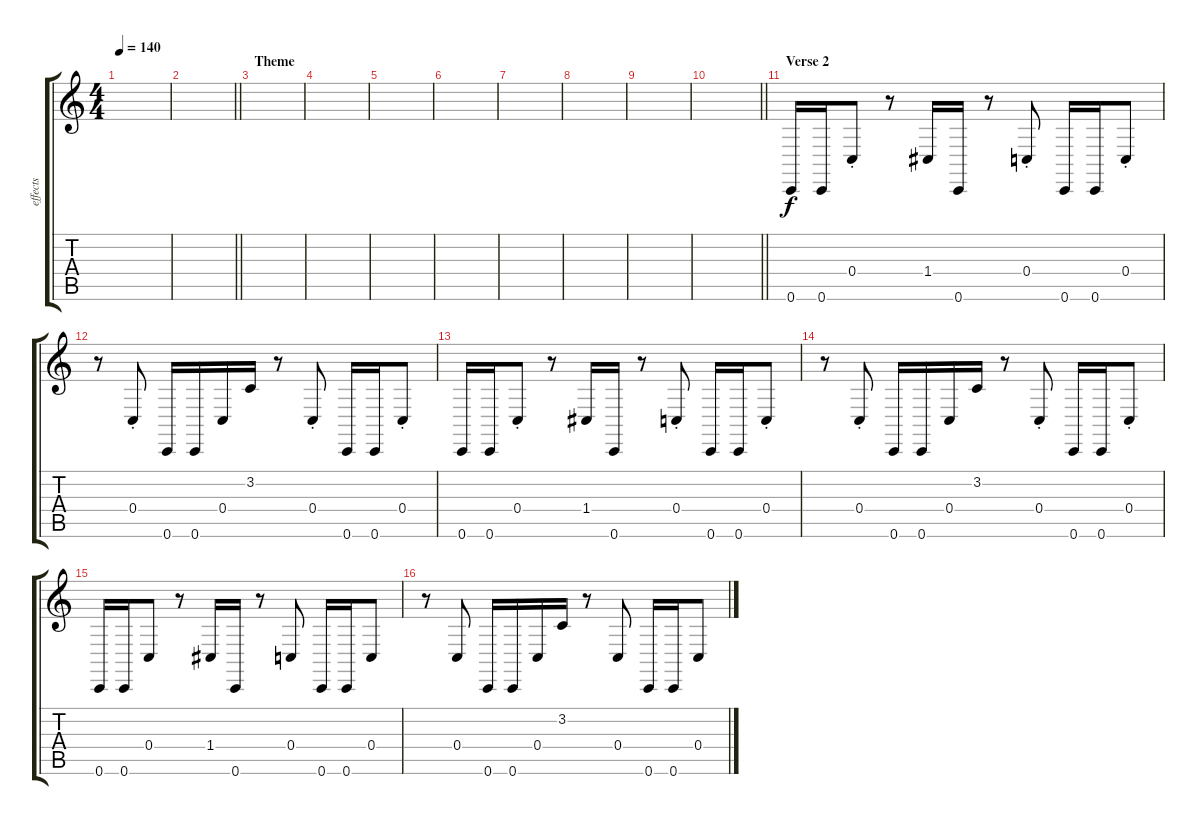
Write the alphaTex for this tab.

\track ("effects" "effects") {instrument lead1square}
\staff {score tabs}
\tuning (D4 A3 F3 C3 G2 C2) {hide}
\ts (4 4)
\tempo 140
\clef g2
\ks c
|
\barLineRight lightlight
|
\section ("" "Theme")
|
|
|
|
|
|
|
\barLineRight lightlight
|
\section ("" "Verse 2")
0.6.16 0.6.16 0.4{st}.8 r.8 1.4.16 0.6.16 r.8 0.4{st}.8 0.6.16 0.6.16 0.4{st}.8 |
r.8 0.4{st}.8 0.6.16 0.6.16 0.4.16 3.2.16 r.8 0.4{st}.8 0.6.16 0.6.16 0.4{st}.8 |
0.6.16 0.6.16 0.4{st}.8 r.8 1.4.16 0.6.16 r.8 0.4{st}.8 0.6.16 0.6.16 0.4{st}.8 |
r.8 0.4{st}.8 0.6.16 0.6.16 0.4.16 3.2.16 r.8 0.4{st}.8 0.6.16 0.6.16 0.4{st}.8 |
0.6.16 0.6.16 0.4.8 r.8 1.4.16 0.6.16 r.8 0.4.8 0.6.16 0.6.16 0.4.8 |
r.8 0.4.8 0.6.16 0.6.16 0.4.16 3.2.16 r.8 0.4.8 0.6.16 0.6.16 0.4.8
